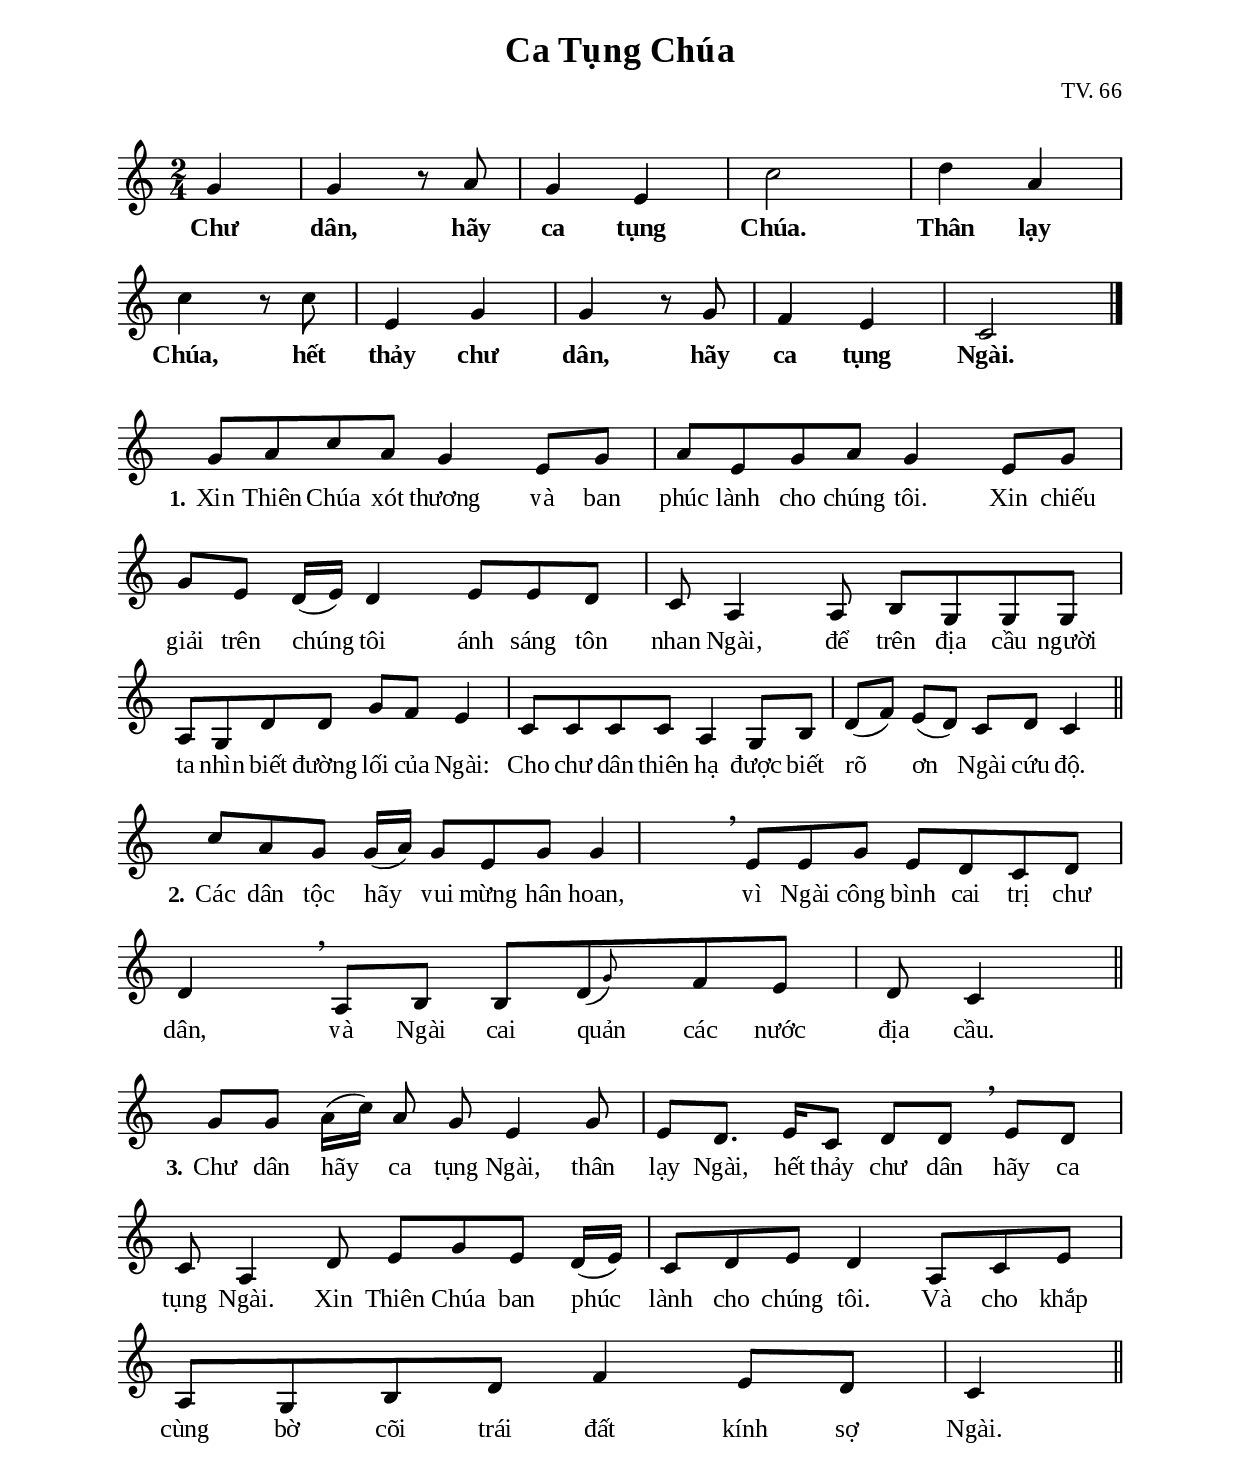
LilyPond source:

% Cài đặt chung
\version "2.20.0"
\include "english.ly"

\header {
  title = "Ca Tụng Chúa"
  composer = "TV. 66"
  arranger = " "
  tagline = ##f
}

global = {
  \key c \major
  \time 2/4
}

\paper {
  #(set-paper-size "a4")
  top-margin = 20\mm
  bottom-margin = 15\mm
  left-margin = 20\mm
  right-margin = 20\mm
  indent = #0
  #(define fonts
	 (make-pango-font-tree "Liberation Serif"
	 		       "Liberation Serif"
			       "Liberation Serif"
			       (/ 20 20)))
}

% Nhạc điệp khúc
nhacDiepKhuc= \relative c'' {
  \override Lyrics.LyricSpace.minimum-distance = #4.0
  \override Score.BarNumber.break-visibility = ##(#f #f #f)
  \partial 4 g4 |
  g r8 a |
  g4 e |
  c'2 |
  d4 a |
  c4 r8 c |
  e,4 g |
  g r8 g |
  f4 e |
  c2 \bar "|."
}

% Nhạc phiên khúc
nhacPhienKhucMot = \relative c'' {
  \set Score.barAlways = ##t
  \set Score.defaultBarType = ""
  \override Score.BarNumber.break-visibility = ##(#f #f #f)
  g8 a c a g4 e8 g a e g a g4
  e8 g g e d16 ([e]) d4
  e8 e d c a4
  a8 b g g g a g d' d g f e4
  c8 c c c a4 g8 b d ([f]) e ([d]) c d c4 \bar "||"
}


nhacPhienKhucHai = \relative c'' {
  \set Score.barAlways = ##t
  \set Score.defaultBarType = ""
  \override Score.BarNumber.break-visibility = ##(#f #f #f)
  #(define afterGraceFraction (cons 1 4))
  c8 a g g16 ([a]) g8 e g g4 \breathe
  e8 e g e d c d d4 \breathe
  a8 b b
  \afterGrace d8 (\tweak font-size #-4 g)
  f e d c4 \bar "||"
}

nhacPhienKhucBa = \relative c'' {
  \set Score.barAlways = ##t
  \set Score.defaultBarType = ""
  \override Score.BarNumber.break-visibility = ##(#f #f #f)
  g8 g a16 ([c]) a8 g e4
  g8 e d8. e16 c8 d d \breathe
  e8 d c a4 d8 e g e d16 ([e]) c8 d e d4
  a8 c e a, g b d f4 e8 d c4 \bar "||"
}

% Lời điệp khúc
loiDiepKhuc = \lyricmode {
  \override Lyrics.LyricText.font-series = #'bold
  Chư dân, hãy ca tụng Chúa.
  Thân lạy Chúa,
  hết thảy chư dân, hãy ca tụng Ngài.
}

% Lời phiên khúc
loiPhienKhucMot = \lyricmode {
  \set stanza = #"1."
  Xin Thiên Chúa xót thương
  và ban phúc lành cho chúng tôi.
  Xin chiếu giải trên chúng tôi ánh sáng tôn nhan Ngài,
  để trên địa cầu người ta nhìn biết đường lối của Ngài:
  Cho chư dân thiên hạ được biết rõ ơn Ngài cứu độ.
}

loiPhienKhucHai = \lyricmode {
  \set stanza = #"2."
  Các dân tộc hãy vui mừng hân hoan,
  vì Ngài công bình cai trị chư dân,
  và Ngài cai quản các nước địa cầu.
}

loiPhienKhucBa = \lyricmode {
  \set stanza = #"3."
  Chư dân hãy ca tụng Ngài,
  thân lạy Ngài, hết thảy chư dân hãy ca tụng Ngài.
  Xin Thiên Chúa ban phúc lành cho chúng tôi.
  Và cho khắp cùng bờ cõi trái đất kính sợ Ngài.
}


% Dàn trang
\score {
  \new ChoirStaff <<
    \new Staff = chorus \with {
        \consists "Merge_rests_engraver"
      }
      <<
      \new Voice = "sopranos" {
        \global \stemNeutral \nhacDiepKhuc
      }
    >>
    \new Lyrics = basses
    \context Lyrics = basses \lyricsto sopranos \loiDiepKhuc
  >>
}

\score {
  \new ChoirStaff <<
    \new Staff = verses <<
      \override Staff.TimeSignature.transparent = ##t
      \new Voice = "verse" {
        \key c \major \stemNeutral \nhacPhienKhucMot
      }
    >>
    \new Lyrics \lyricsto verse \loiPhienKhucMot
  >>
}

\score {
  \new ChoirStaff <<
    \new Staff = verses <<
      \override Staff.TimeSignature.transparent = ##t
      \new Voice = "verse" {
        \key c \major \stemNeutral \nhacPhienKhucHai
      }
    >>
    \new Lyrics \lyricsto verse \loiPhienKhucHai
  >>
}

\score {
  \new ChoirStaff <<
    \new Staff = verses <<
      \override Staff.TimeSignature.transparent = ##t
      \new Voice = "verse" {
        \key c \major \stemNeutral \nhacPhienKhucBa
      }
    >>
    \new Lyrics \lyricsto verse \loiPhienKhucBa
  >>
}
